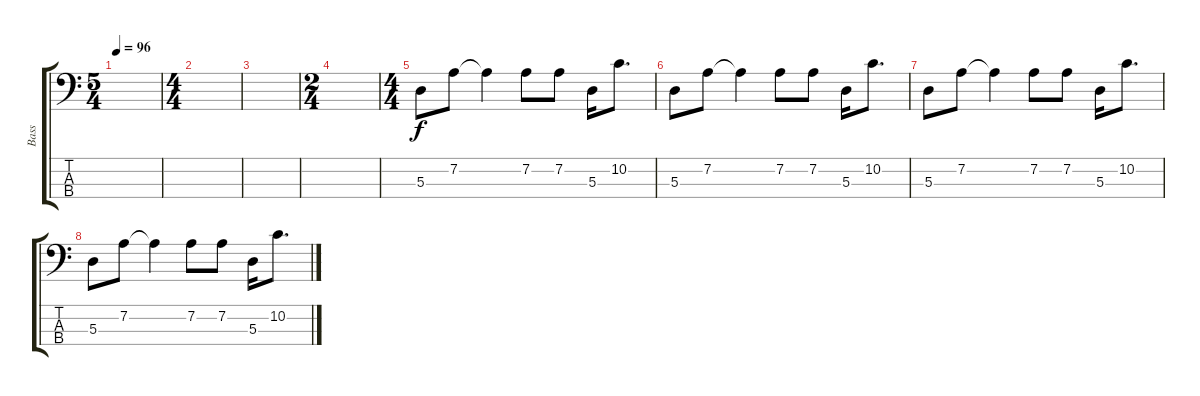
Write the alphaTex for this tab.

\track ("Bass" "Bass") {instrument electricbassfinger}
\staff {score tabs}
\tuning (G2 D2 A1 E1) {hide}
\ts (5 4)
\tempo 96
\clef f4
\ks c
|
\ts (4 4)
|
|
\ts (2 4)
|
\ts (4 4)
5.3.8 7.2.8 7.2{t}.4 7.2.8 7.2.8 5.3.16 10.2.8{d} |
5.3.8 7.2.8 7.2{t}.4 7.2.8 7.2.8 5.3.16 10.2.8{d} |
5.3.8 7.2.8 7.2{t}.4 7.2.8 7.2.8 5.3.16 10.2.8{d} |
5.3.8 7.2.8 7.2{t}.4 7.2.8 7.2.8 5.3.16 10.2.8{d}
